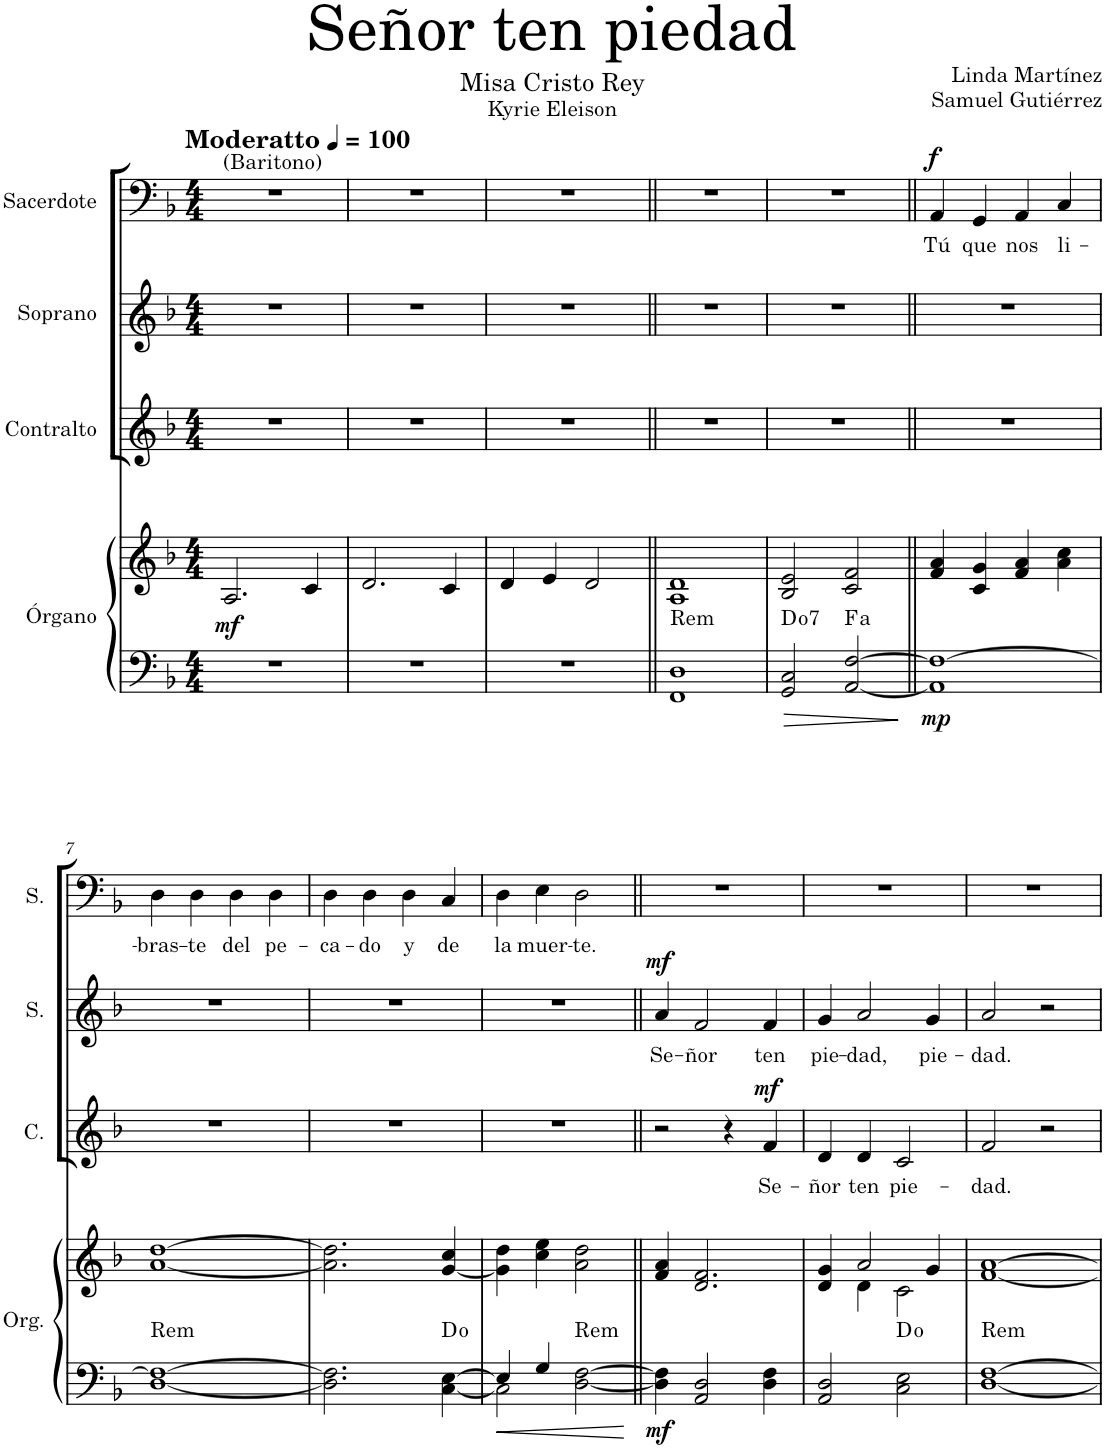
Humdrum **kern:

**kern	**kern	**dynam	**harte	**kern	**text	**dynam	**kern	**text	**dynam	**kern	**text	**dynam
*part4	*part4	*part4	*part4	*part3	*part3	*part3	*part2	*part2	*part2	*part1	*part1	*part1
*staff5	*staff4	*staff4/5	*	*staff3	*staff3	*staff3	*staff2	*staff2	*staff2	*staff1	*staff1	*staff1
*I"Órgano	*	*	*	*I"Contralto	*	*	*I"Soprano	*	*	*I"Sacerdote	*	*
*	*	*	*	*I'C.	*	*	*I'S.	*	*	*I'S.	*	*
*clefF4	*clefG2	*	*	*clefG2	*	*	*clefG2	*	*	*clefF4	*	*
*k[b-]	*k[b-]	*	*	*k[b-]	*	*	*k[b-]	*	*	*k[b-]	*	*
*M4/4	*M4/4	*	*	*M4/4	*	*	*M4/4	*	*	*M4/4	*	*
*MM100	*MM100	*	*	*MM100	*	*	*MM100	*	*	*MM100	*	*
=1	=1	=1	=1	=1	=1	=1	=1	=1	=1	=1	=1	=1
!	!	!	!	!	!	!	!	!	!	!LO:TX:a:B:t=Moderatto	!	!
!	!	!	!	!	!	!	!	!	!	!LO:TX:a:t=(Baritono)	!	!
!	!	!LO:DY:b	!	!	!	!	!	!	!	!	!	!
1r	2.A/	mf	.	1r	.	.	1r	.	.	1r	.	.
.	4c/	.	.	.	.	.	.	.	.	.	.	.
=2	=2	=2	=2	=2	=2	=2	=2	=2	=2	=2	=2	=2
1r	2.d/	.	.	1r	.	.	1r	.	.	1r	.	.
.	4c/	.	.	.	.	.	.	.	.	.	.	.
=3	=3	=3	=3	=3	=3	=3	=3	=3	=3	=3	=3	=3
1r	4d/	.	.	1r	.	.	1r	.	.	1r	.	.
.	4e/	.	.	.	.	.	.	.	.	.	.	.
.	2d/	.	.	.	.	.	.	.	.	.	.	.
=4||	=4||	=4||	=4||	=4||	=4||	=4||	=4||	=4||	=4||	=4||	=4||	=4||
!	!	!	!LO:H:kt=Rem	!	!	!	!	!	!	!	!	!
1FF 1D	1A 1d	.	N	1r	.	.	1r	.	.	1r	.	.
=5	=5	=5	=5	=5	=5	=5	=5	=5	=5	=5	=5	=5
!	!	!	!LO:H:kt=7	!	!	!	!	!	!	!	!	!
2GG/ 2Cn/	2B-/ 2e/	.	D:dim7	1r	.	.	1r	.	.	1r	.	.
!	!	!	!LO:H:kt=a	!	!	!	!	!	!	!	!	!
[2AAn/ [2F/	2c/ 2f/	.	.	.	.	.	.	.	.	.	.	.
=6||	=6||	=6||	=6||	=6||	=6||	=6||	=6||	=6||	=6||	=6||	=6||	=6||
!	!	!LO:DY:b=2	!	!	!	!	!	!	!	!	!LO:LY:b	!LO:DY:a
1AA] 1F_	4f/ 4a/	mp	.	1r	.	.	1r	.	.	4AA/	Tú	f
!	!	!	!	!	!	!	!	!	!	!	!LO:LY:b	!
.	4c/ 4g/	.	.	.	.	.	.	.	.	4GG/	que	.
!	!	!	!	!	!	!	!	!	!	!	!LO:LY:b	!
.	4f/ 4a/	.	.	.	.	.	.	.	.	4AA/	nos	.
!	!	!	!	!	!	!	!	!	!	!	!LO:LY:b	!
.	4a\ 4cc\	.	.	.	.	.	.	.	.	4C/	li-	.
!!LO:LB:g=z
=7	=7	=7	=7	=7	=7	=7	=7	=7	=7	=7	=7	=7
!	!	!	!LO:H:kt=Rem	!	!	!	!	!	!	!	!LO:LY:b	!
[1D 1F_	[1a [1dd	.	N	1r	.	.	1r	.	.	4D\	-bras-	.
!	!	!	!	!	!	!	!	!	!	!	!LO:LY:b	!
.	.	.	.	.	.	.	.	.	.	4D\	-te	.
!	!	!	!	!	!	!	!	!	!	!	!LO:LY:b	!
.	.	.	.	.	.	.	.	.	.	4D\	del	.
!	!	!	!	!	!	!	!	!	!	!	!LO:LY:b	!
.	.	.	.	.	.	.	.	.	.	4D\	pe-	.
=8	=8	=8	=8	=8	=8	=8	=8	=8	=8	=8	=8	=8
!	!	!	!	!	!	!	!	!	!	!	!LO:LY:b	!
2.D\] 2.F\]	2.a\] 2.dd\]	.	.	1r	.	.	1r	.	.	4D\	-ca-	.
!	!	!	!	!	!	!	!	!	!	!	!LO:LY:b	!
.	.	.	.	.	.	.	.	.	.	4D\	-do	.
!	!	!	!	!	!	!	!	!	!	!	!LO:LY:b	!
.	.	.	.	.	.	.	.	.	.	4D\	y	.
!	!	!	!	!	!	!	!	!	!	!	!LO:LY:b	!
[4C\ [4E\	[4g/ 4cc/	.	D:dim	.	.	.	.	.	.	4C/	de	.
=9	=9	=9	=9	=9	=9	=9	=9	=9	=9	=9	=9	=9
*^	*	*	*	*	*	*	*	*	*	*	*	*
!	!	!	!	!	!	!	!	!	!	!	!	!LO:LY:b	!
4E/]	2C\]	4g\] 4dd\	.	.	1r	.	.	1r	.	.	4D\	la	.
!	!	!	!	!	!	!	!	!	!	!	!	!LO:LY:b	!
4G/	.	4cc\ 4ee\	.	.	.	.	.	.	.	.	4E\	muer-	.
!	!	!	!	!LO:H:kt=Rem	!	!	!	!	!	!	!	!LO:LY:b	!
[2D\ [2F\	2ryy	2a\ 2dd\	.	N	.	.	.	.	.	.	2D\	-te.	.
=10||	=10||	=10||	=10||	=10||	=10||	=10||	=10||	=10||	=10||	=10||	=10||	=10||	=10||
!	!	!	!LO:DY:b=2	!	!	!	!	!	!LO:LY:b	!LO:DY:a	!	!	!
*v	*v	*	*	*	*	*	*	*	*	*	*	*	*
4D\] 4F\]	4f/ 4a/	mf	.	2r	.	.	4a/	Se-	mf	1r	.	.
!	!	!	!	!	!	!	!	!LO:LY:b	!	!	!	!
2AA/ 2D/	2.d/ 2.f/	.	.	.	.	.	2f/	-ñor	.	.	.	.
.	.	.	.	4r	.	.	.	.	.	.	.	.
!	!	!	!	!	!LO:LY:b	!LO:DY:a	!	!LO:LY:b	!	!	!	!
4D\ 4F\	.	.	.	4f/	Se-	mf	4f/	ten	.	.	.	.
=11	=11	=11	=11	=11	=11	=11	=11	=11	=11	=11	=11	=11
*	*^	*	*	*	*	*	*	*	*	*	*	*
!	!	!	!	!	!	!LO:LY:b	!	!	!LO:LY:b	!	!	!	!
2AA/ 2D/	4d/ 4g/	4ryy	.	.	4d/	-ñor	.	4g/	pie-	.	1r	.	.
!	!	!	!	!	!	!LO:LY:b	!	!	!LO:LY:b	!	!	!	!
.	2a/	4d\	.	.	4d/	ten	.	2a/	-dad,	.	.	.	.
!	!	!	!	!	!	!LO:LY:b	!	!	!	!	!	!	!
2C\ 2E\	.	2c\	.	D:dim	2c/	pie-	.	.	.	.	.	.	.
!	!	!	!	!	!	!	!	!	!LO:LY:b	!	!	!	!
.	4g/	.	.	.	.	.	.	4g/	pie-	.	.	.	.
*	*v	*v	*	*	*	*	*	*	*	*	*	*	*
=12	=12	=12	=12	=12	=12	=12	=12	=12	=12	=12	=12	=12
!	!	!	!LO:H:kt=Rem	!	!LO:LY:b	!	!	!LO:LY:b	!	!	!	!
[1D [1F	[1f [1a	.	N	2f/	-dad.	.	2a/	-dad.	.	1r	.	.
.	.	.	.	2r	.	.	2r	.	.	.	.	.
=	=	=	=	=	=	=	=	=	=	=	=	=
*-	*-	*-	*-	*-	*-	*-	*-	*-	*-	*-	*-	*-
